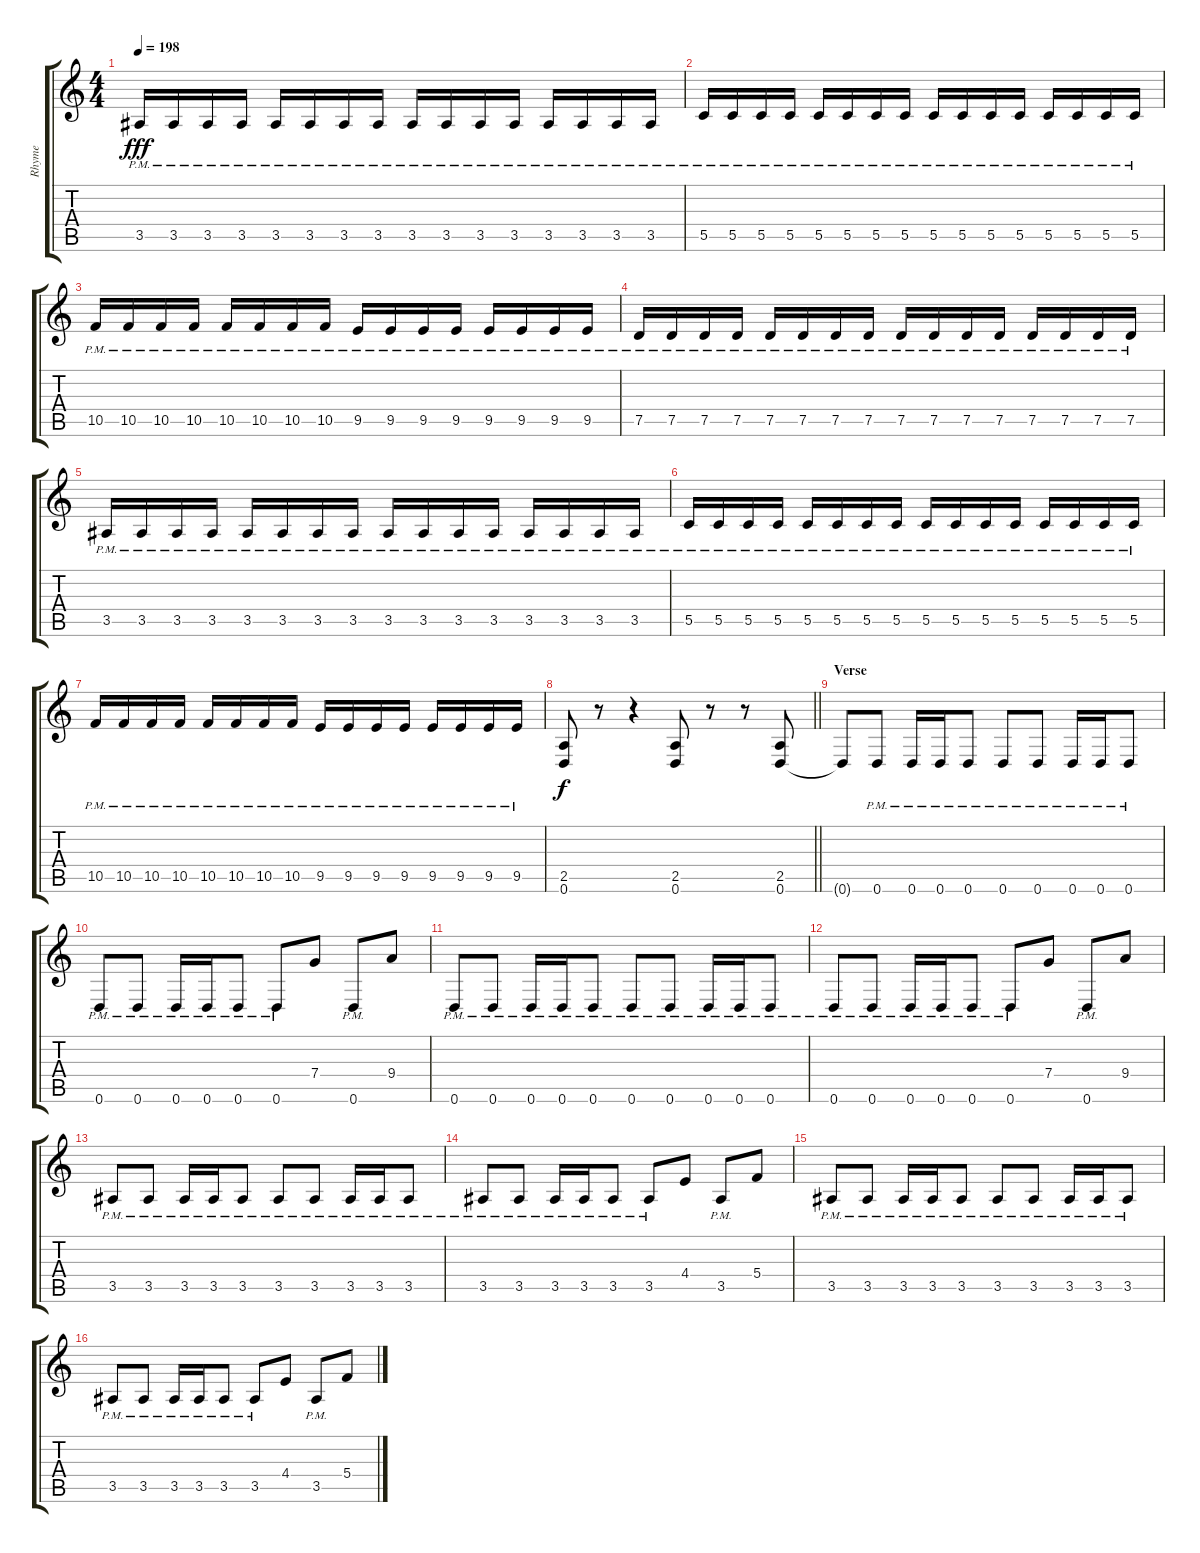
\track ("Rhyme" "Rhyme") {instrument distortionguitar}
\staff {score tabs}
\tuning (D4 A3 F3 C3 G2 D2) {hide}
\ts (4 4)
\tempo 198
\clef g2
\ks c
3.5{pm}.16{dy fff} 3.5{pm}.16 3.5{pm}.16 3.5{pm}.16 3.5{pm}.16 3.5{pm}.16 3.5{pm}.16 3.5{pm}.16 3.5{pm}.16 3.5{pm}.16 3.5{pm}.16 3.5{pm}.16 3.5{pm}.16 3.5{pm}.16 3.5{pm}.16 3.5{pm}.16 |
5.5{pm}.16 5.5{pm}.16 5.5{pm}.16 5.5{pm}.16 5.5{pm}.16 5.5{pm}.16 5.5{pm}.16 5.5{pm}.16 5.5{pm}.16 5.5{pm}.16 5.5{pm}.16 5.5{pm}.16 5.5{pm}.16 5.5{pm}.16 5.5{pm}.16 5.5{pm}.16 |
10.5{pm}.16 10.5{pm}.16 10.5{pm}.16 10.5{pm}.16 10.5{pm}.16 10.5{pm}.16 10.5{pm}.16 10.5{pm}.16 9.5{pm}.16 9.5{pm}.16 9.5{pm}.16 9.5{pm}.16 9.5{pm}.16 9.5{pm}.16 9.5{pm}.16 9.5{pm}.16 |
7.5{pm}.16 7.5{pm}.16 7.5{pm}.16 7.5{pm}.16 7.5{pm}.16 7.5{pm}.16 7.5{pm}.16 7.5{pm}.16 7.5{pm}.16 7.5{pm}.16 7.5{pm}.16 7.5{pm}.16 7.5{pm}.16 7.5{pm}.16 7.5{pm}.16 7.5{pm}.16 |
3.5{pm}.16 3.5{pm}.16 3.5{pm}.16 3.5{pm}.16 3.5{pm}.16 3.5{pm}.16 3.5{pm}.16 3.5{pm}.16 3.5{pm}.16 3.5{pm}.16 3.5{pm}.16 3.5{pm}.16 3.5{pm}.16 3.5{pm}.16 3.5{pm}.16 3.5{pm}.16 |
5.5{pm}.16 5.5{pm}.16 5.5{pm}.16 5.5{pm}.16 5.5{pm}.16 5.5{pm}.16 5.5{pm}.16 5.5{pm}.16 5.5{pm}.16 5.5{pm}.16 5.5{pm}.16 5.5{pm}.16 5.5{pm}.16 5.5{pm}.16 5.5{pm}.16 5.5{pm}.16 |
10.5{pm}.16 10.5{pm}.16 10.5{pm}.16 10.5{pm}.16 10.5{pm}.16 10.5{pm}.16 10.5{pm}.16 10.5{pm}.16 9.5{pm}.16 9.5{pm}.16 9.5{pm}.16 9.5{pm}.16 9.5{pm}.16 9.5{pm}.16 9.5{pm}.16 9.5{pm}.16 |
\barLineRight lightlight
(2.5 0.6).8{dy f} r.8 r.4 (2.5 0.6).8 r.8 r.8{balance 0} (2.5 0.6).8 |
\section ("" "Verse")
0.6{t}.8 0.6{pm}.8 0.6{pm}.16 0.6{pm}.16 0.6{pm}.8 0.6{pm}.8 0.6{pm}.8 0.6{pm}.16 0.6{pm}.16 0.6{pm}.8 |
0.6{pm}.8 0.6{pm}.8 0.6{pm}.16 0.6{pm}.16 0.6{pm}.8 0.6{pm}.8 7.4.8 0.6{pm}.8 9.4.8 |
0.6{pm}.8 0.6{pm}.8 0.6{pm}.16 0.6{pm}.16 0.6{pm}.8 0.6{pm}.8 0.6{pm}.8 0.6{pm}.16 0.6{pm}.16 0.6{pm}.8 |
0.6{pm}.8 0.6{pm}.8 0.6{pm}.16 0.6{pm}.16 0.6{pm}.8 0.6{pm}.8 7.4.8 0.6{pm}.8 9.4.8 |
3.5{pm}.8 3.5{pm}.8 3.5{pm}.16 3.5{pm}.16 3.5{pm}.8 3.5{pm}.8 3.5{pm}.8 3.5{pm}.16 3.5{pm}.16 3.5{pm}.8 |
3.5{pm}.8 3.5{pm}.8 3.5{pm}.16 3.5{pm}.16 3.5{pm}.8 3.5{pm}.8 4.4.8 3.5{pm}.8 5.4.8 |
3.5{pm}.8 3.5{pm}.8 3.5{pm}.16 3.5{pm}.16 3.5{pm}.8 3.5{pm}.8 3.5{pm}.8 3.5{pm}.16 3.5{pm}.16 3.5{pm}.8 |
3.5{pm}.8 3.5{pm}.8 3.5{pm}.16 3.5{pm}.16 3.5{pm}.8 3.5{pm}.8 4.4.8 3.5{pm}.8 5.4.8
